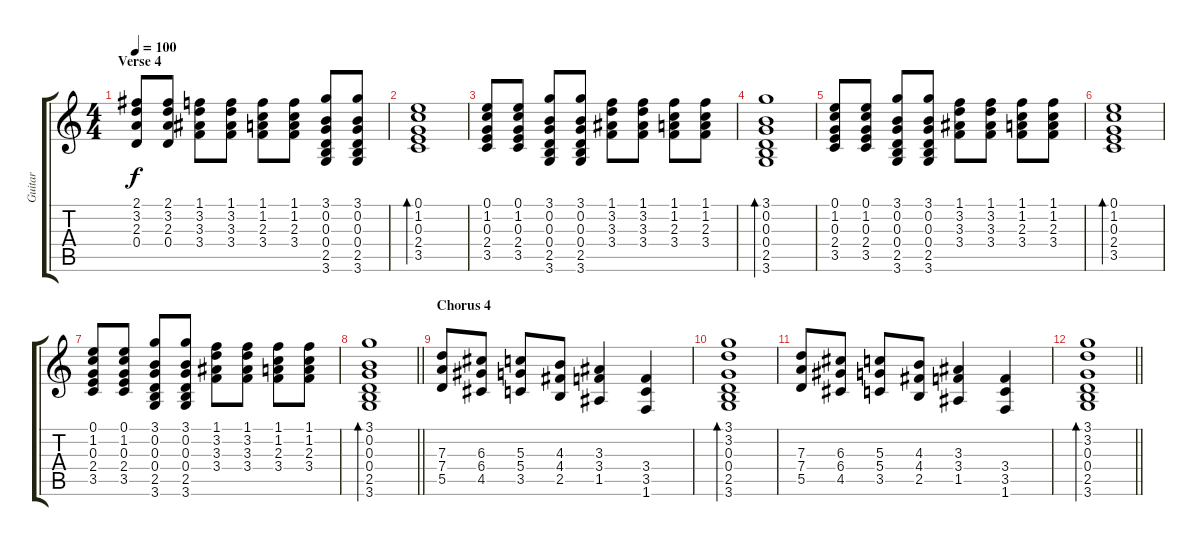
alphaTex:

\track ("Guitar" "Guitar") {instrument acousticguitarsteel}
\staff {score tabs}
\tuning (E4 B3 G3 D3 A2 E2) {hide}
\ts (4 4)
\section ("" "Verse 4")
\tempo 100
\clef g2
\ks c
(2.1 3.2 2.3 0.4).8{dy f} (2.1 3.2 2.3 0.4).8 (1.1 3.2 3.3 3.4).8 (1.1 3.2 3.3 3.4).8 (1.1 1.2 2.3 3.4).8 (1.1 1.2 2.3 3.4).8 (3.1 0.2 0.3 0.4 2.5 3.6).8 (3.1 0.2 0.3 0.4 2.5 3.6).8 |
(0.1 1.2 0.3 2.4 3.5).1{bd 60} |
(0.1 1.2 0.3 2.4 3.5).8 (0.1 1.2 0.3 2.4 3.5).8 (3.1 0.2 0.3 0.4 2.5 3.6).8 (3.1 0.2 0.3 0.4 2.5 3.6).8 (1.1 3.2 3.3 3.4).8 (1.1 3.2 3.3 3.4).8 (1.1 1.2 2.3 3.4).8 (1.1 1.2 2.3 3.4).8 |
(3.1 0.2 0.3 0.4 2.5 3.6).1{bd 60} |
(0.1 1.2 0.3 2.4 3.5).8 (0.1 1.2 0.3 2.4 3.5).8 (3.1 0.2 0.3 0.4 2.5 3.6).8 (3.1 0.2 0.3 0.4 2.5 3.6).8 (1.1 3.2 3.3 3.4).8 (1.1 3.2 3.3 3.4).8 (1.1 1.2 2.3 3.4).8 (1.1 1.2 2.3 3.4).8 |
(0.1 1.2 0.3 2.4 3.5).1{bd 60} |
(0.1 1.2 0.3 2.4 3.5).8 (0.1 1.2 0.3 2.4 3.5).8 (3.1 0.2 0.3 0.4 2.5 3.6).8 (3.1 0.2 0.3 0.4 2.5 3.6).8 (1.1 3.2 3.3 3.4).8 (1.1 3.2 3.3 3.4).8 (1.1 1.2 2.3 3.4).8 (1.1 1.2 2.3 3.4).8 |
\barLineRight lightlight
(3.1 0.2 0.3 0.4 2.5 3.6).1{bd 60} |
\section ("" "Chorus 4")
(7.3 7.4 5.5).8 (6.3 6.4 4.5).8 (5.3 5.4 3.5).8 (4.3 4.4 2.5).8 (3.3 3.4 1.5).4 (3.4 3.5 1.6).4 |
(3.1 3.2 0.3 0.4 2.5 3.6).1{bd 60} |
(7.3 7.4 5.5).8 (6.3 6.4 4.5).8 (5.3 5.4 3.5).8 (4.3 4.4 2.5).8 (3.3 3.4 1.5).4 (3.4 3.5 1.6).4 |
\barLineRight lightlight
(3.1 3.2 0.3 0.4 2.5 3.6).1{bd 60}
